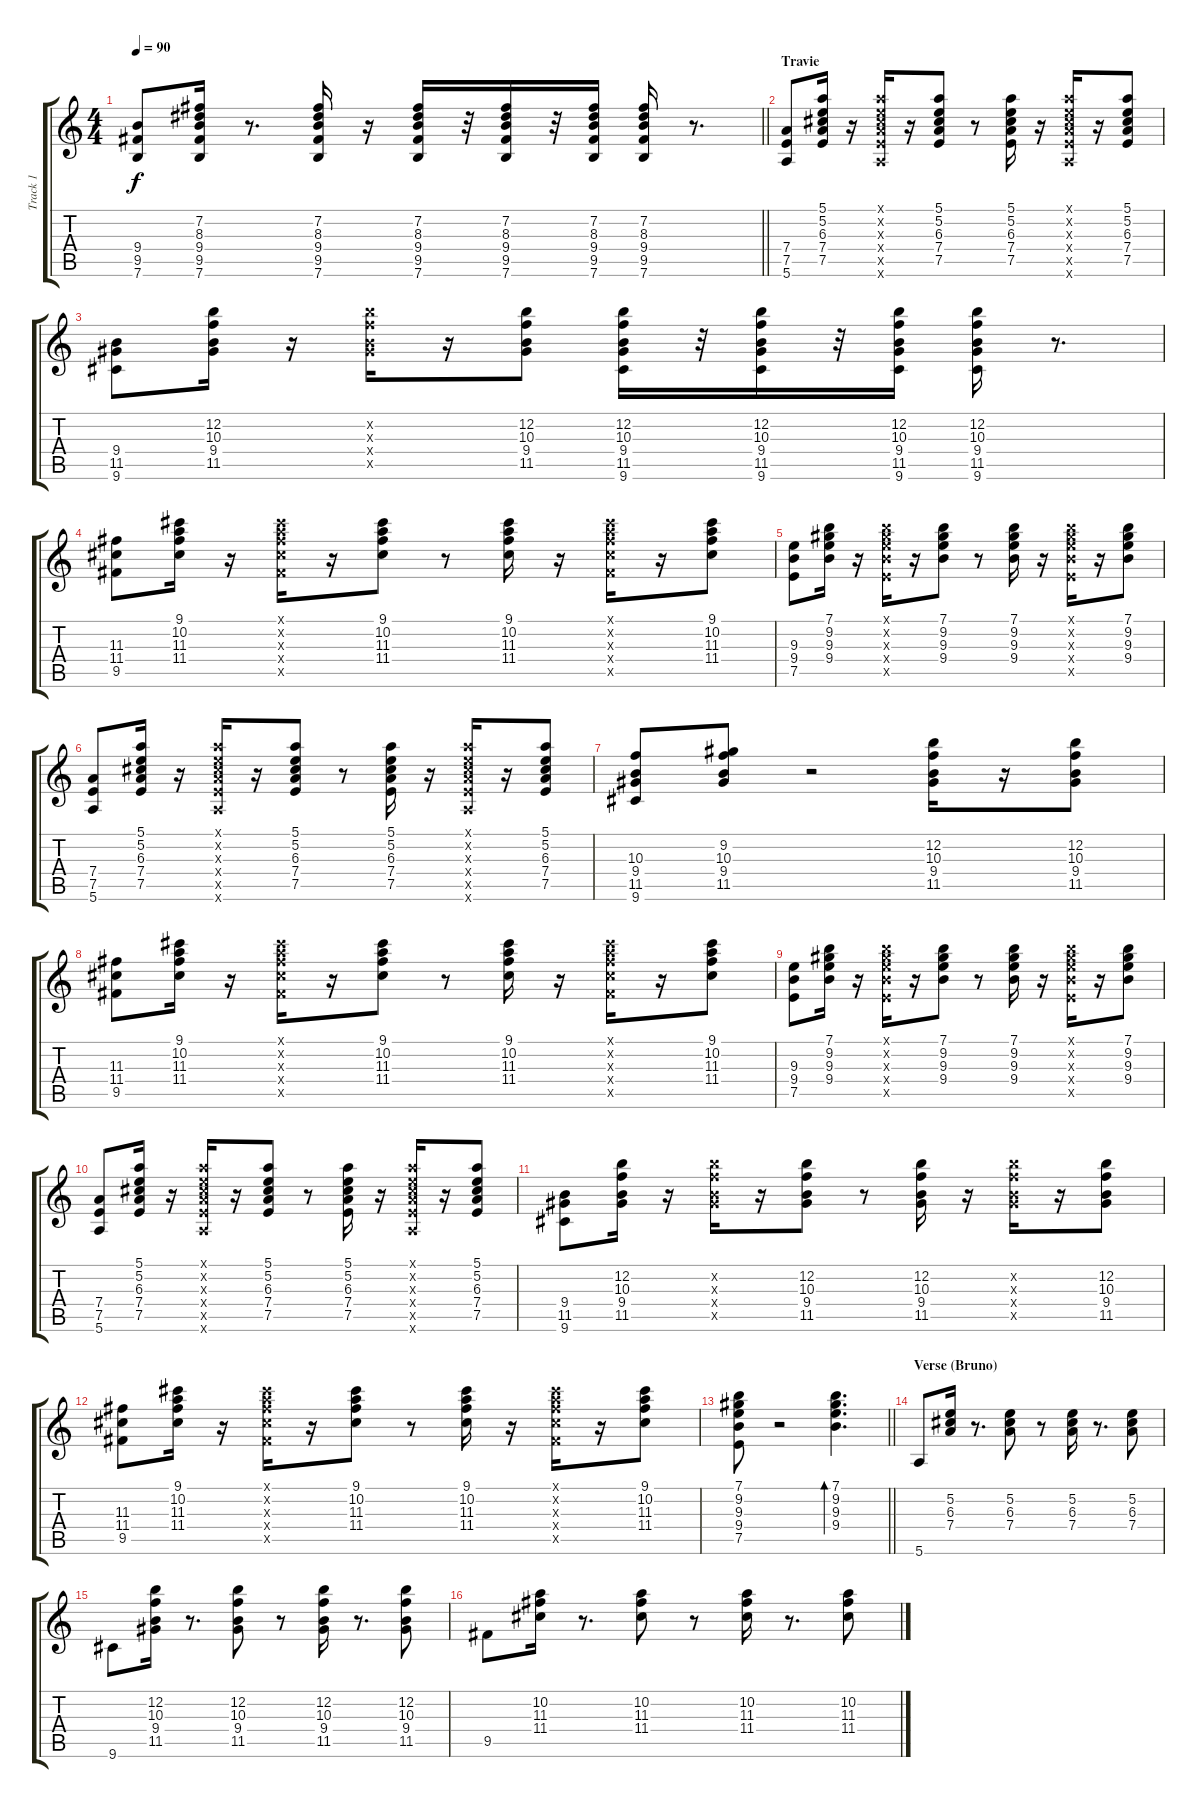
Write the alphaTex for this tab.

\track ("Track 1" "Track 1") {instrument acousticguitarsteel}
\staff {score tabs}
\tuning (E4 B3 G3 D3 A2 E2) {hide}
\ts (4 4)
\tempo 90
\clef g2
\barLineRight lightlight
\ks c
(9.4 9.5 7.6).8{dy f} (7.2 8.3 9.4 9.5 7.6).16 r.8{d} (7.2 8.3 9.4 9.5 7.6).16 r.16 (7.2 8.3 9.4 9.5 7.6).16 r.32 (7.2 8.3 9.4 9.5 7.6).16 r.32 (7.2 8.3 9.4 9.5 7.6).16 (7.2 8.3 9.4 9.5 7.6).16 r.8{d} |
\section ("" "Travie")
(7.4 7.5 5.6).8 (5.1 5.2 6.3 7.4 7.5).16 r.16 (5.1{x} 5.2{x} 6.3{x} 7.4{x} 7.5{x} 5.6{x}).16 r.16 (5.1 5.2 6.3 7.4 7.5).8 r.8 (5.1 5.2 6.3 7.4 7.5).16 r.16 (5.1{x} 5.2{x} 6.3{x} 7.4{x} 7.5{x} 5.6{x}).16 r.16 (5.1 5.2 6.3 7.4 7.5).8 |
(9.4 11.5 9.6).8 (12.2 10.3 9.4 11.5).16 r.16 (12.2{x} 10.3{x} 9.4{x} 11.5{x}).16 r.16 (12.2 10.3 9.4 11.5).8 (12.2 10.3 9.4 11.5 9.6).16 r.32 (12.2 10.3 9.4 11.5 9.6).16 r.32 (12.2 10.3 9.4 11.5 9.6).16 (12.2 10.3 9.4 11.5 9.6).16 r.8{d} |
(11.3 11.4 9.5).8 (9.1 10.2 11.3 11.4).16 r.16 (9.1{x} 10.2{x} 11.3{x} 11.4{x} 9.5{x}).16 r.16 (9.1 10.2 11.3 11.4).8 r.8 (9.1 10.2 11.3 11.4).16 r.16 (9.1{x} 10.2{x} 11.3{x} 11.4{x} 9.5{x}).16 r.16 (9.1 10.2 11.3 11.4).8 |
(9.3 9.4 7.5).8 (7.1 9.2 9.3 9.4).16 r.16 (7.1{x} 9.2{x} 9.3{x} 9.4{x} 7.5{x}).16 r.16 (7.1 9.2 9.3 9.4).8 r.8 (7.1 9.2 9.3 9.4).16 r.16 (7.1{x} 9.2{x} 9.3{x} 9.4{x} 7.5{x}).16 r.16 (7.1 9.2 9.3 9.4).8 |
(7.4 7.5 5.6).8 (5.1 5.2 6.3 7.4 7.5).16 r.16 (5.1{x} 5.2{x} 6.3{x} 7.4{x} 7.5{x} 5.6{x}).16 r.16 (5.1 5.2 6.3 7.4 7.5).8 r.8 (5.1 5.2 6.3 7.4 7.5).16 r.16 (5.1{x} 5.2{x} 6.3{x} 7.4{x} 7.5{x} 5.6{x}).16 r.16 (5.1 5.2 6.3 7.4 7.5).8 |
(10.3 9.4 11.5 9.6).8 (9.2 10.3 9.4 11.5).8 r.2 (12.2 10.3 9.4 11.5).16 r.16 (12.2 10.3 9.4 11.5).8 |
(11.3 11.4 9.5).8 (9.1 10.2 11.3 11.4).16 r.16 (9.1{x} 10.2{x} 11.3{x} 11.4{x} 9.5{x}).16 r.16 (9.1 10.2 11.3 11.4).8 r.8 (9.1 10.2 11.3 11.4).16 r.16 (9.1{x} 10.2{x} 11.3{x} 11.4{x} 9.5{x}).16 r.16 (9.1 10.2 11.3 11.4).8 |
(9.3 9.4 7.5).8 (7.1 9.2 9.3 9.4).16 r.16 (7.1{x} 9.2{x} 9.3{x} 9.4{x} 7.5{x}).16 r.16 (7.1 9.2 9.3 9.4).8 r.8 (7.1 9.2 9.3 9.4).16 r.16 (7.1{x} 9.2{x} 9.3{x} 9.4{x} 7.5{x}).16 r.16 (7.1 9.2 9.3 9.4).8 |
(7.4 7.5 5.6).8 (5.1 5.2 6.3 7.4 7.5).16 r.16 (5.1{x} 5.2{x} 6.3{x} 7.4{x} 7.5{x} 5.6{x}).16 r.16 (5.1 5.2 6.3 7.4 7.5).8 r.8 (5.1 5.2 6.3 7.4 7.5).16 r.16 (5.1{x} 5.2{x} 6.3{x} 7.4{x} 7.5{x} 5.6{x}).16 r.16 (5.1 5.2 6.3 7.4 7.5).8 |
(9.4 11.5 9.6).8 (12.2 10.3 9.4 11.5).16 r.16 (12.2{x} 10.3{x} 9.4{x} 11.5{x}).16 r.16 (12.2 10.3 9.4 11.5).8 r.8 (12.2 10.3 9.4 11.5).16 r.16 (12.2{x} 10.3{x} 9.4{x} 11.5{x}).16 r.16 (12.2 10.3 9.4 11.5).8 |
(11.3 11.4 9.5).8 (9.1 10.2 11.3 11.4).16 r.16 (9.1{x} 10.2{x} 11.3{x} 11.4{x} 9.5{x}).16 r.16 (9.1 10.2 11.3 11.4).8 r.8 (9.1 10.2 11.3 11.4).16 r.16 (9.1{x} 10.2{x} 11.3{x} 11.4{x} 9.5{x}).16 r.16 (9.1 10.2 11.3 11.4).8 |
\barLineRight lightlight
(7.1 9.2 9.3 9.4 7.5).8 r.2 (7.1 9.2 9.3 9.4).4{d bd 240} |
\section ("" "Verse (Bruno)")
5.6.8 (5.2 6.3 7.4).16 r.8{d} (5.2 6.3 7.4).8 r.8 (5.2 6.3 7.4).16 r.8{d} (5.2 6.3 7.4).8 |
9.6.8 (12.2 10.3 9.4 11.5).16 r.8{d} (12.2 10.3 9.4 11.5).8 r.8 (12.2 10.3 9.4 11.5).16 r.8{d} (12.2 10.3 9.4 11.5).8 |
9.5.8 (10.2 11.3 11.4).16 r.8{d} (10.2 11.3 11.4).8 r.8 (10.2 11.3 11.4).16 r.8{d} (10.2 11.3 11.4).8
